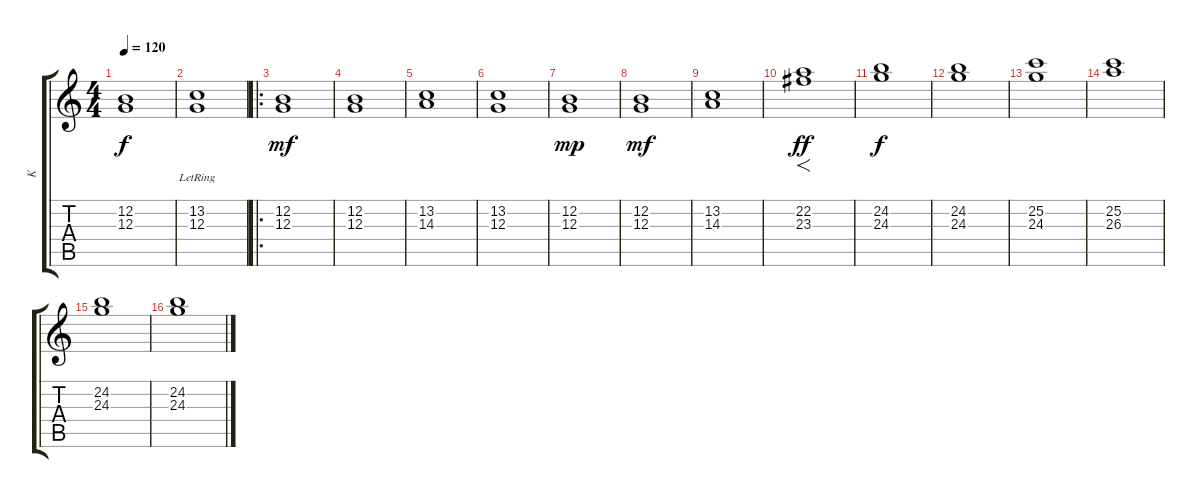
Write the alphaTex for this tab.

\track ("K" "K") {instrument stringensemble1}
\staff {score tabs}
\tuning (E4 B3 G3 D3 A2 E2) {hide}
\ts (4 4)
\tempo 120
\clef g2
\ks c
(12.2 12.3).1{dy f} |
(13.2 12.3{lr}).1 |
\ro
(12.2 12.3).1{dy mf} |
(12.2 12.3).1 |
(13.2 14.3).1 |
(13.2 12.3).1 |
(12.2 12.3).1{dy mp} |
(12.2 12.3).1{dy mf} |
(13.2 14.3).1 |
(22.2 23.3).1{f dy ff} |
(24.2 24.3).1{dy f} |
(24.2 24.3).1 |
(25.2 24.3).1 |
(25.2 26.3).1 |
(24.2 24.3).1 |
(24.2 24.3).1
